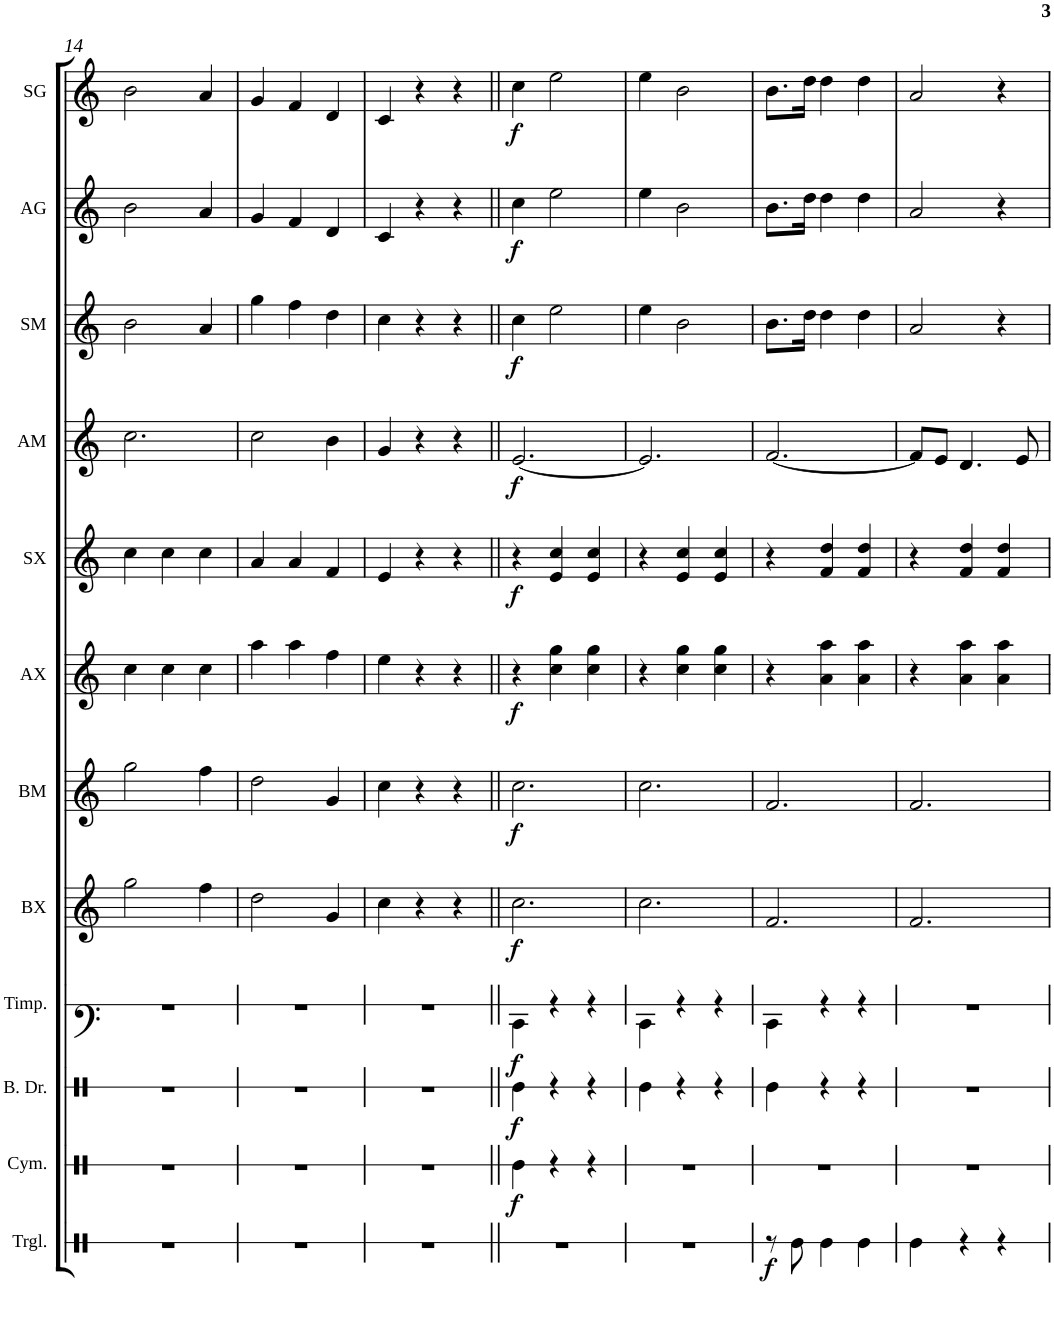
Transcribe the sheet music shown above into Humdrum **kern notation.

**kern	**dynam	**kern	**dynam	**kern	**dynam	**kern	**dynam	**kern	**dynam	**kern	**dynam	**kern	**dynam	**kern	**dynam	**kern	**dynam	**kern	**dynam	**kern	**dynam	**kern	**dynam
*part12	*part12	*part11	*part11	*part10	*part10	*part9	*part9	*part8	*part8	*part7	*part7	*part6	*part6	*part5	*part5	*part4	*part4	*part3	*part3	*part2	*part2	*part1	*part1
*staff12	*staff12	*staff11	*staff11	*staff10	*staff10	*staff9	*staff9	*staff8	*staff8	*staff7	*staff7	*staff6	*staff6	*staff5	*staff5	*staff4	*staff4	*staff3	*staff3	*staff2	*staff2	*staff1	*staff1
*I"Triangle	*	*I"Cymbals	*	*I"Bass Drum	*	*I"Timpani	*	*I"Bass Xylophone	*	*I"Bass Metallophone	*	*I"Alto Xylophone	*	*I"Soprano Xylophone	*	*I"Alto Metallophone	*	*I"Soprano Metallophone	*	*I"Alto Glockenspiel	*	*I"Soprano Glockenspiel	*
*I'Trgl.	*	*I'Cym.	*	*I'B. Dr.	*	*I'Timp.	*	*I'BX	*	*I'BM	*	*I'AX	*	*I'SX	*	*I'AM	*	*I'SM	*	*I'AG	*	*I'SG	*
!!LO:PB:g=z
*clefX	*	*clefX	*	*clefX	*	*clefF4	*	*clefG2	*	*clefG2	*	*clefG2	*	*clefG2	*	*clefG2	*	*clefG2	*	*clefG2	*	*clefG2	*
*	*	*	*	*	*	*	*	*Trd7c12	*	*Trd7c12	*	*	*	*Trd-7c-12	*	*	*	*Trd-7c-12	*	*Trd-7c-12	*	*Trd-14c-24	*
*k[]	*	*k[]	*	*k[]	*	*k[]	*	*k[]	*	*k[]	*	*k[]	*	*k[]	*	*k[]	*	*k[]	*	*k[]	*	*k[]	*
*M3/4	*	*M3/4	*	*M3/4	*	*M3/4	*	*M3/4	*	*M3/4	*	*M3/4	*	*M3/4	*	*M3/4	*	*M3/4	*	*M3/4	*	*M3/4	*
=14	=14	=14	=14	=14	=14	=14	=14	=14	=14	=14	=14	=14	=14	=14	=14	=14	=14	=14	=14	=14	=14	=14	=14
2.r	.	2.r	.	2.r	.	2.r	.	2gg\	.	2gg\	.	4cc\	.	4cc\	.	2.cc\	.	2b\	.	2b\	.	2b\	.
.	.	.	.	.	.	.	.	.	.	.	.	4cc\	.	4cc\	.	.	.	.	.	.	.	.	.
.	.	.	.	.	.	.	.	4ff\	.	4ff\	.	4cc\	.	4cc\	.	.	.	4a/	.	4a/	.	4a/	.
=15	=15	=15	=15	=15	=15	=15	=15	=15	=15	=15	=15	=15	=15	=15	=15	=15	=15	=15	=15	=15	=15	=15	=15
2.r	.	2.r	.	2.r	.	2.r	.	2dd\	.	2dd\	.	4aa\	.	4a/	.	2cc\	.	4gg\	.	4g/	.	4g/	.
.	.	.	.	.	.	.	.	.	.	.	.	4aa\	.	4a/	.	.	.	4ff\	.	4f/	.	4f/	.
.	.	.	.	.	.	.	.	4g/	.	4g/	.	4ff\	.	4f/	.	4b\	.	4dd\	.	4d/	.	4d/	.
=16	=16	=16	=16	=16	=16	=16	=16	=16	=16	=16	=16	=16	=16	=16	=16	=16	=16	=16	=16	=16	=16	=16	=16
2.r	.	2.r	.	2.r	.	2.r	.	4cc\	.	4cc\	.	4ee\	.	4e/	.	4g/	.	4cc\	.	4c/	.	4c/	.
.	.	.	.	.	.	.	.	4r	.	4r	.	4r	.	4r	.	4r	.	4r	.	4r	.	4r	.
.	.	.	.	.	.	.	.	4r	.	4r	.	4r	.	4r	.	4r	.	4r	.	4r	.	4r	.
=17||	=17||	=17||	=17||	=17||	=17||	=17||	=17||	=17||	=17||	=17||	=17||	=17||	=17||	=17||	=17||	=17||	=17||	=17||	=17||	=17||	=17||	=17||	=17||
!	!	!	!LO:DY:b	!	!LO:DY:b	!	!LO:DY:b	!	!LO:DY:b	!	!LO:DY:b	!	!LO:DY:b	!	!LO:DY:b	!	!LO:DY:b	!	!LO:DY:b	!	!LO:DY:b	!	!LO:DY:b
2.r	.	4Re\	f	4Re\	f	4D\	f	2.cc\	f	2.cc\	f	4r	f	4r	f	[2.e/	f	4cc\	f	4cc\	f	4cc\	f
.	.	4r	.	4r	.	4r	.	.	.	.	.	4cc\ 4gg\	.	4e/ 4cc/	.	.	.	2ee\	.	2ee\	.	2ee\	.
.	.	4r	.	4r	.	4r	.	.	.	.	.	4cc\ 4gg\	.	4e/ 4cc/	.	.	.	.	.	.	.	.	.
=18	=18	=18	=18	=18	=18	=18	=18	=18	=18	=18	=18	=18	=18	=18	=18	=18	=18	=18	=18	=18	=18	=18	=18
2.r	.	2.r	.	4Re\	.	4D\	.	2.cc\	.	2.cc\	.	4r	.	4r	.	2.e/]	.	4ee\	.	4ee\	.	4ee\	.
.	.	.	.	4r	.	4r	.	.	.	.	.	4cc\ 4gg\	.	4e/ 4cc/	.	.	.	2b\	.	2b\	.	2b\	.
.	.	.	.	4r	.	4r	.	.	.	.	.	4cc\ 4gg\	.	4e/ 4cc/	.	.	.	.	.	.	.	.	.
=19	=19	=19	=19	=19	=19	=19	=19	=19	=19	=19	=19	=19	=19	=19	=19	=19	=19	=19	=19	=19	=19	=19	=19
!	!LO:DY:b	!	!	!	!	!	!	!	!	!	!	!	!	!	!	!	!	!	!	!	!	!	!
8r	f	2.r	.	4Re\	.	4D\	.	2.f/	.	2.f/	.	4r	.	4r	.	[2.f/	.	8.b\L	.	8.b\L	.	8.b\L	.
8Re\	.	.	.	.	.	.	.	.	.	.	.	.	.	.	.	.	.	.	.	.	.	.	.
.	.	.	.	.	.	.	.	.	.	.	.	.	.	.	.	.	.	16dd\Jk	.	16dd\Jk	.	16dd\Jk	.
4Re\	.	.	.	4r	.	4r	.	.	.	.	.	4a\ 4aa\	.	4f/ 4dd/	.	.	.	4dd\	.	4dd\	.	4dd\	.
4Re\	.	.	.	4r	.	4r	.	.	.	.	.	4a\ 4aa\	.	4f/ 4dd/	.	.	.	4dd\	.	4dd\	.	4dd\	.
=20	=20	=20	=20	=20	=20	=20	=20	=20	=20	=20	=20	=20	=20	=20	=20	=20	=20	=20	=20	=20	=20	=20	=20
4Re\	.	2.r	.	2.r	.	2.r	.	2.f/	.	2.f/	.	4r	.	4r	.	8f/L]	.	2a/	.	2a/	.	2a/	.
.	.	.	.	.	.	.	.	.	.	.	.	.	.	.	.	8e/J	.	.	.	.	.	.	.
4r	.	.	.	.	.	.	.	.	.	.	.	4a\ 4aa\	.	4f/ 4dd/	.	4.d/	.	.	.	.	.	.	.
4r	.	.	.	.	.	.	.	.	.	.	.	4a\ 4aa\	.	4f/ 4dd/	.	.	.	4r	.	4r	.	4r	.
.	.	.	.	.	.	.	.	.	.	.	.	.	.	.	.	8e/	.	.	.	.	.	.	.
=	=	=	=	=	=	=	=	=	=	=	=	=	=	=	=	=	=	=	=	=	=	=	=
*-	*-	*-	*-	*-	*-	*-	*-	*-	*-	*-	*-	*-	*-	*-	*-	*-	*-	*-	*-	*-	*-	*-	*-
